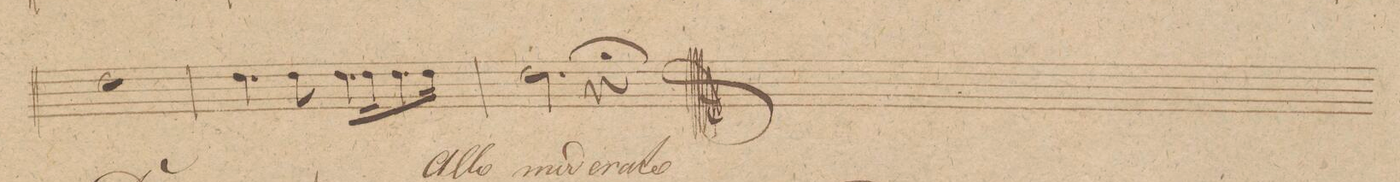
**kern	**dynam
*I"Trompetto. 1mo in A.	*
*clefG2	*
*k[f#c#g#]	*
*met(c|)	*
*M2/2	*
1b	.
=50	=50
4.b\	.
8b\	.
8.b\L	.
16b\K	.
8.b\	.
16b\Jk	.
=51	=51
2.b\	.
4r;	.
==	==
*-	*-
